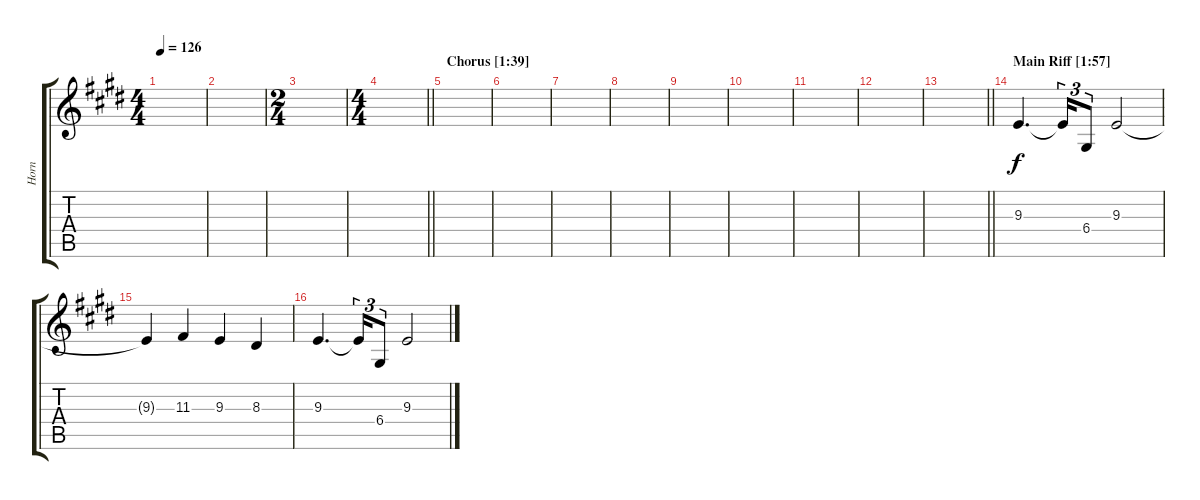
\track ("Horn" "Horn") {instrument frenchhorn}
\staff {score tabs}
\tuning (E4 B3 G3 D3 A2 E2) {hide}
\ts (4 4)
\tempo 126
\clef g2
\ks c#minor
|
|
\ts (2 4)
|
\ts (4 4)
\barLineRight lightlight
|
\section ("" "Chorus [1:39]")
|
|
|
|
|
|
|
|
\barLineRight lightlight
|
\section ("" "Main Riff [1:57]")
9.3.4{d} 9.3{t}.16{tu (3 2)} 6.4.8{tu (3 2)} 9.3.2 |
9.3{t}.4 11.3.4 9.3.4 8.3.4 |
9.3.4{d} 9.3{t}.16{tu (3 2)} 6.4.8{tu (3 2)} 9.3.2
